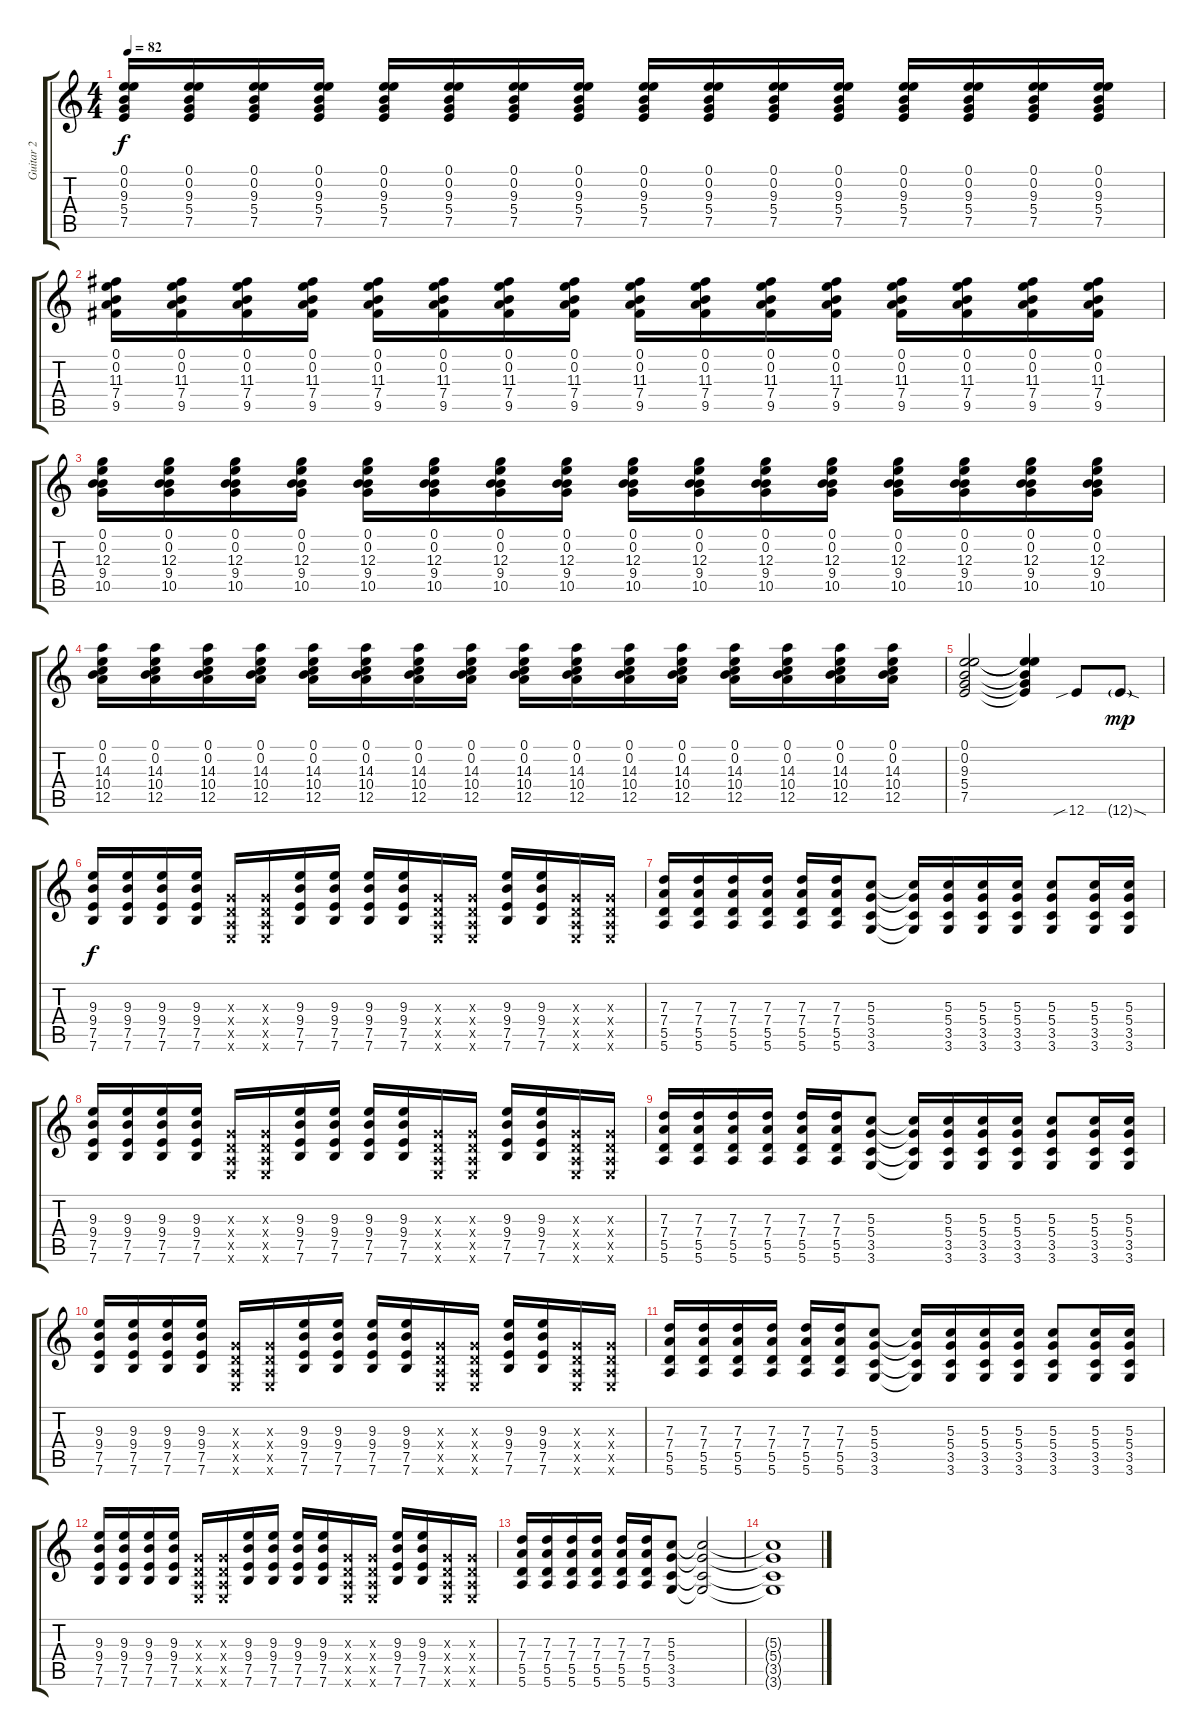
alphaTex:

\track ("Guitar 2" "Guitar 2") {instrument acousticguitarsteel}
\staff {score tabs}
\tuning (E4 B3 G3 D3 A2 E2) {hide}
\ts (4 4)
\tempo 82
\clef g2
\ks c
(0.1 0.2 9.3 5.4 7.5).16{dy f volume 13} (0.1 0.2 9.3 5.4 7.5).16 (0.1 0.2 9.3 5.4 7.5).16 (0.1 0.2 9.3 5.4 7.5).16 (0.1 0.2 9.3 5.4 7.5).16 (0.1 0.2 9.3 5.4 7.5).16 (0.1 0.2 9.3 5.4 7.5).16 (0.1 0.2 9.3 5.4 7.5).16 (0.1 0.2 9.3 5.4 7.5).16 (0.1 0.2 9.3 5.4 7.5).16 (0.1 0.2 9.3 5.4 7.5).16 (0.1 0.2 9.3 5.4 7.5).16 (0.1 0.2 9.3 5.4 7.5).16 (0.1 0.2 9.3 5.4 7.5).16 (0.1 0.2 9.3 5.4 7.5).16 (0.1 0.2 9.3 5.4 7.5).16 |
(0.1 0.2 11.3 7.4 9.5).16{volume 13} (0.1 0.2 11.3 7.4 9.5).16 (0.1 0.2 11.3 7.4 9.5).16 (0.1 0.2 11.3 7.4 9.5).16 (0.1 0.2 11.3 7.4 9.5).16 (0.1 0.2 11.3 7.4 9.5).16 (0.1 0.2 11.3 7.4 9.5).16 (0.1 0.2 11.3 7.4 9.5).16 (0.1 0.2 11.3 7.4 9.5).16 (0.1 0.2 11.3 7.4 9.5).16 (0.1 0.2 11.3 7.4 9.5).16 (0.1 0.2 11.3 7.4 9.5).16 (0.1 0.2 11.3 7.4 9.5).16 (0.1 0.2 11.3 7.4 9.5).16 (0.1 0.2 11.3 7.4 9.5).16 (0.1 0.2 11.3 7.4 9.5).16 |
(0.1 0.2 12.3 9.4 10.5).16{volume 13} (0.1 0.2 12.3 9.4 10.5).16 (0.1 0.2 12.3 9.4 10.5).16 (0.1 0.2 12.3 9.4 10.5).16 (0.1 0.2 12.3 9.4 10.5).16 (0.1 0.2 12.3 9.4 10.5).16 (0.1 0.2 12.3 9.4 10.5).16 (0.1 0.2 12.3 9.4 10.5).16 (0.1 0.2 12.3 9.4 10.5).16 (0.1 0.2 12.3 9.4 10.5).16 (0.1 0.2 12.3 9.4 10.5).16 (0.1 0.2 12.3 9.4 10.5).16 (0.1 0.2 12.3 9.4 10.5).16 (0.1 0.2 12.3 9.4 10.5).16 (0.1 0.2 12.3 9.4 10.5).16 (0.1 0.2 12.3 9.4 10.5).16 |
(0.1 0.2 14.3 10.4 12.5).16{volume 13} (0.1 0.2 14.3 10.4 12.5).16 (0.1 0.2 14.3 10.4 12.5).16 (0.1 0.2 14.3 10.4 12.5).16 (0.1 0.2 14.3 10.4 12.5).16 (0.1 0.2 14.3 10.4 12.5).16 (0.1 0.2 14.3 10.4 12.5).16 (0.1 0.2 14.3 10.4 12.5).16 (0.1 0.2 14.3 10.4 12.5).16 (0.1 0.2 14.3 10.4 12.5).16 (0.1 0.2 14.3 10.4 12.5).16 (0.1 0.2 14.3 10.4 12.5).16 (0.1 0.2 14.3 10.4 12.5).16 (0.1 0.2 14.3 10.4 12.5).16 (0.1 0.2 14.3 10.4 12.5).16 (0.1 0.2 14.3 10.4 12.5).16 |
(0.1 0.2 9.3 5.4 7.5).2 (0.1{t} 0.2{t} 9.3{t} 5.4{t} 7.5{t}).4{instrument distortionguitar} 12.6{sib}.8 12.6{sod g}.8{dy mp} |
(9.3 9.4 7.5 7.6).16{dy f} (9.3 9.4 7.5 7.6).16 (9.3 9.4 7.5 7.6).16 (9.3 9.4 7.5 7.6).16 (0.3{x} 0.4{x} 0.5{x} 0.6{x}).16 (0.3{x} 0.4{x} 0.5{x} 0.6{x}).16 (9.3 9.4 7.5 7.6).16 (9.3 9.4 7.5 7.6).16 (9.3 9.4 7.5 7.6).16 (9.3 9.4 7.5 7.6).16 (0.3{x} 0.4{x} 0.5{x} 0.6{x}).16 (0.3{x} 0.4{x} 0.5{x} 0.6{x}).16 (9.3 9.4 7.5 7.6).16 (9.3 9.4 7.5 7.6).16 (0.3{x} 0.4{x} 0.5{x} 0.6{x}).16 (0.3{x} 0.4{x} 0.5{x} 0.6{x}).16 |
(7.3 7.4 5.5 5.6).16 (7.3 7.4 5.5 5.6).16 (7.3 7.4 5.5 5.6).16 (7.3 7.4 5.5 5.6).16 (7.3 7.4 5.5 5.6).16 (7.3 7.4 5.5 5.6).16 (5.3 5.4 3.5 3.6).8 (5.3{t} 5.4{t} 3.5{t} 3.6{t}).16 (5.3 5.4 3.5 3.6).16 (5.3 5.4 3.5 3.6).16 (5.3 5.4 3.5 3.6).16 (5.3 5.4 3.5 3.6).8 (5.3 5.4 3.5 3.6).16 (5.3 5.4 3.5 3.6).16 |
(9.3 9.4 7.5 7.6).16 (9.3 9.4 7.5 7.6).16 (9.3 9.4 7.5 7.6).16 (9.3 9.4 7.5 7.6).16 (0.3{x} 0.4{x} 0.5{x} 0.6{x}).16 (0.3{x} 0.4{x} 0.5{x} 0.6{x}).16 (9.3 9.4 7.5 7.6).16 (9.3 9.4 7.5 7.6).16 (9.3 9.4 7.5 7.6).16 (9.3 9.4 7.5 7.6).16 (0.3{x} 0.4{x} 0.5{x} 0.6{x}).16 (0.3{x} 0.4{x} 0.5{x} 0.6{x}).16 (9.3 9.4 7.5 7.6).16 (9.3 9.4 7.5 7.6).16 (0.3{x} 0.4{x} 0.5{x} 0.6{x}).16 (0.3{x} 0.4{x} 0.5{x} 0.6{x}).16 |
(7.3 7.4 5.5 5.6).16 (7.3 7.4 5.5 5.6).16 (7.3 7.4 5.5 5.6).16 (7.3 7.4 5.5 5.6).16 (7.3 7.4 5.5 5.6).16 (7.3 7.4 5.5 5.6).16 (5.3 5.4 3.5 3.6).8 (5.3{t} 5.4{t} 3.5{t} 3.6{t}).16 (5.3 5.4 3.5 3.6).16 (5.3 5.4 3.5 3.6).16 (5.3 5.4 3.5 3.6).16 (5.3 5.4 3.5 3.6).8 (5.3 5.4 3.5 3.6).16 (5.3 5.4 3.5 3.6).16 |
(9.3 9.4 7.5 7.6).16 (9.3 9.4 7.5 7.6).16 (9.3 9.4 7.5 7.6).16 (9.3 9.4 7.5 7.6).16 (0.3{x} 0.4{x} 0.5{x} 0.6{x}).16 (0.3{x} 0.4{x} 0.5{x} 0.6{x}).16 (9.3 9.4 7.5 7.6).16 (9.3 9.4 7.5 7.6).16 (9.3 9.4 7.5 7.6).16 (9.3 9.4 7.5 7.6).16 (0.3{x} 0.4{x} 0.5{x} 0.6{x}).16 (0.3{x} 0.4{x} 0.5{x} 0.6{x}).16 (9.3 9.4 7.5 7.6).16 (9.3 9.4 7.5 7.6).16 (0.3{x} 0.4{x} 0.5{x} 0.6{x}).16 (0.3{x} 0.4{x} 0.5{x} 0.6{x}).16 |
(7.3 7.4 5.5 5.6).16 (7.3 7.4 5.5 5.6).16 (7.3 7.4 5.5 5.6).16 (7.3 7.4 5.5 5.6).16 (7.3 7.4 5.5 5.6).16 (7.3 7.4 5.5 5.6).16 (5.3 5.4 3.5 3.6).8 (5.3{t} 5.4{t} 3.5{t} 3.6{t}).16 (5.3 5.4 3.5 3.6).16 (5.3 5.4 3.5 3.6).16 (5.3 5.4 3.5 3.6).16 (5.3 5.4 3.5 3.6).8 (5.3 5.4 3.5 3.6).16 (5.3 5.4 3.5 3.6).16 |
(9.3 9.4 7.5 7.6).16 (9.3 9.4 7.5 7.6).16 (9.3 9.4 7.5 7.6).16 (9.3 9.4 7.5 7.6).16 (0.3{x} 0.4{x} 0.5{x} 0.6{x}).16 (0.3{x} 0.4{x} 0.5{x} 0.6{x}).16 (9.3 9.4 7.5 7.6).16 (9.3 9.4 7.5 7.6).16 (9.3 9.4 7.5 7.6).16 (9.3 9.4 7.5 7.6).16 (0.3{x} 0.4{x} 0.5{x} 0.6{x}).16 (0.3{x} 0.4{x} 0.5{x} 0.6{x}).16 (9.3 9.4 7.5 7.6).16 (9.3 9.4 7.5 7.6).16 (0.3{x} 0.4{x} 0.5{x} 0.6{x}).16 (0.3{x} 0.4{x} 0.5{x} 0.6{x}).16 |
(7.3 7.4 5.5 5.6).16 (7.3 7.4 5.5 5.6).16 (7.3 7.4 5.5 5.6).16 (7.3 7.4 5.5 5.6).16 (7.3 7.4 5.5 5.6).16 (7.3 7.4 5.5 5.6).16 (5.3 5.4 3.5 3.6).8 (5.3{t} 5.4{t} 3.5{t} 3.6{t}).2 |
(5.3{t} 5.4{t} 3.5{t} 3.6{t}).1
